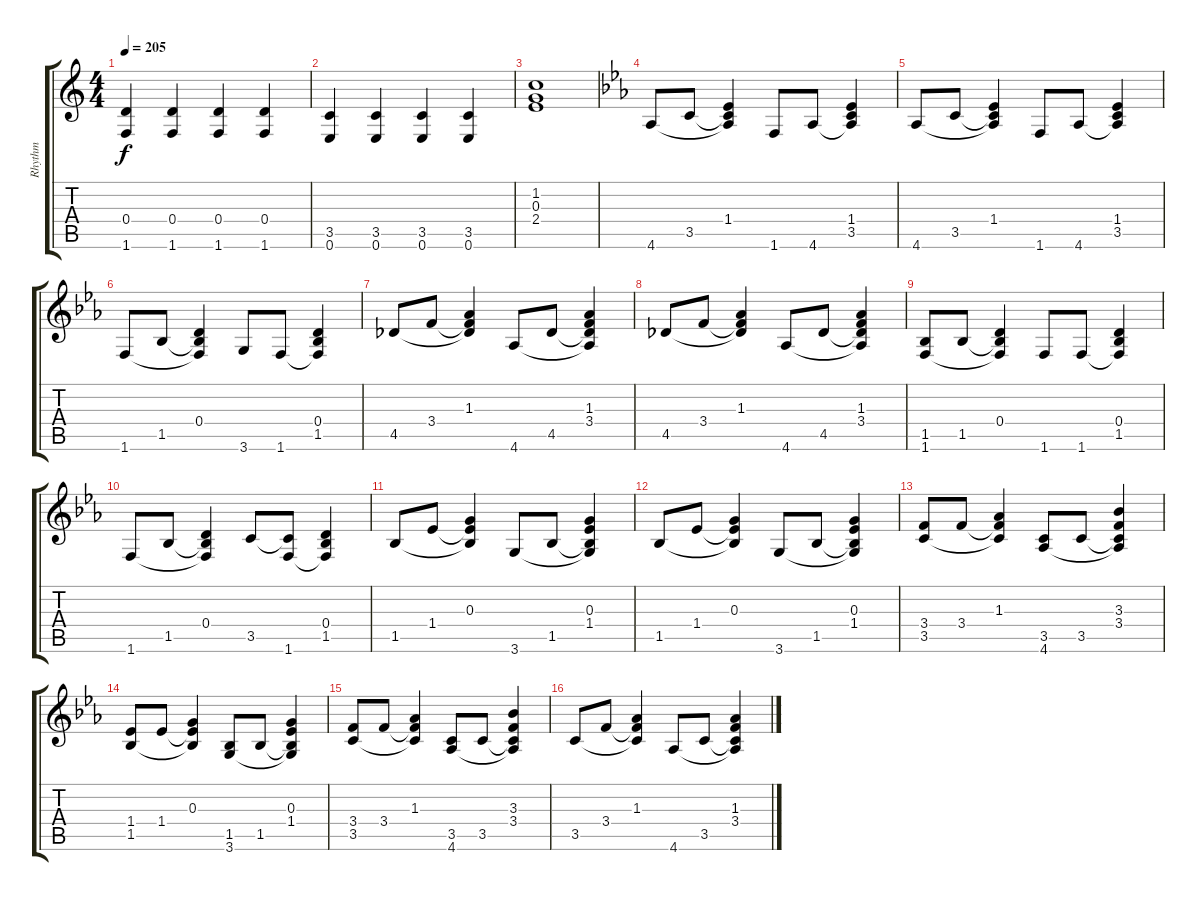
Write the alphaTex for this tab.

\track ("Rhythm" "Rhythm") {instrument acousticguitarsteel}
\staff {score tabs}
\tuning (E4 B3 G3 D3 A2 E2) {hide}
\ts (4 4)
\tempo 205
\clef g2
\ks c
(0.4 1.6).4{dy f} (0.4 1.6).4 (0.4 1.6).4 (0.4 1.6).4 |
(3.5 0.6).4 (3.5 0.6).4 (3.5 0.6).4 (3.5 0.6).4 |
(1.2 0.3 2.4).1 |
\ks cminor
4.6.8 3.5.8 (1.4 3.5{t} 4.6{t}).4 1.6.8 4.6.8 (1.4 3.5 4.6{t}).4 |
4.6.8 3.5.8 (1.4 3.5{t} 4.6{t}).4 1.6.8 4.6.8 (1.4 3.5 4.6{t}).4 |
1.6.8 1.5.8 (0.4 1.5{t} 1.6{t}).4 3.6.8 1.6.8 (0.4 1.5 1.6{t}).4 |
4.5.8 3.4.8 (1.3 3.4{t} 4.5{t}).4 4.6.8 4.5.8 (1.3 3.4 4.5{t} 4.6{t}).4 |
4.5.8 3.4.8 (1.3 3.4{t} 4.5{t}).4 4.6.8 4.5.8 (1.3 3.4 4.5{t} 4.6{t}).4 |
(1.5 1.6).8 1.5.8 (0.4 1.5{t} 1.6{t}).4 1.6.8 1.6.8 (0.4 1.5 1.6{t}).4 |
1.6.8 1.5.8 (0.4 1.5{t} 1.6{t}).4 3.5.8 (3.5{t} 1.6).8 (0.4 1.5 1.6{t}).4 |
1.5.8 1.4.8 (0.3 1.4{t} 1.5{t}).4 3.6.8 1.5.8 (0.3 1.4 1.5{t} 3.6{t}).4 |
1.5.8 1.4.8 (0.3 1.4{t} 1.5{t}).4 3.6.8 1.5.8 (0.3 1.4 1.5{t} 3.6{t}).4 |
(3.4 3.5).8 3.4.8 (1.3 3.4{t} 3.5{t}).4 (3.5 4.6).8 3.5.8 (3.3 3.4 3.5{t} 4.6{t}).4 |
(1.4 1.5).8 1.4.8 (0.3 1.4{t} 1.5{t}).4 (1.5 3.6).8 1.5.8 (0.3 1.4 1.5{t} 3.6{t}).4 |
(3.4 3.5).8 3.4.8 (1.3 3.4{t} 3.5{t}).4 (3.5 4.6).8 3.5.8 (3.3 3.4 3.5{t} 4.6{t}).4 |
3.5.8 3.4.8 (1.3 3.4{t} 3.5{t}).4 4.6.8 3.5.8 (1.3 3.4 3.5{t} 4.6{t}).4
